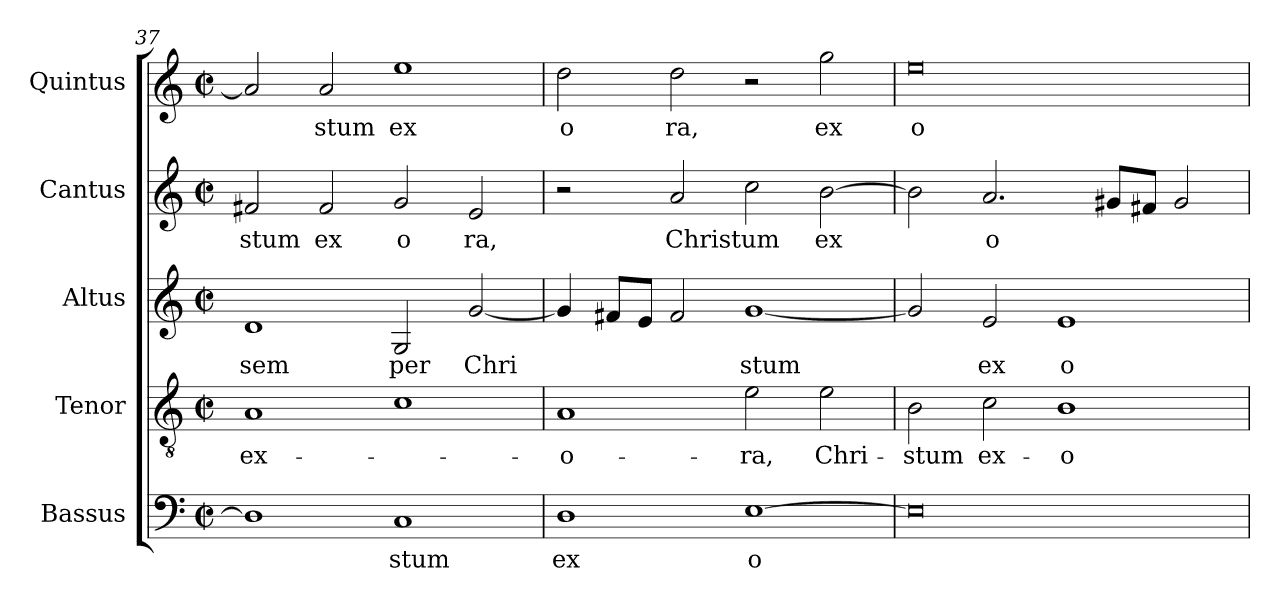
**kern	**text	**kern	**text	**kern	**text	**kern	**text	**kern	**text
*part5	*part5	*part4	*part4	*part3	*part3	*part2	*part2	*part1	*part1
*staff5	*staff5	*staff4	*staff4	*staff3	*staff3	*staff2	*staff2	*staff1	*staff1
*I"Bassus	*	*I"Tenor	*	*I"Altus	*	*I"Cantus	*	*I"Quintus	*
*clefF4	*	*clefGv2	*	*clefG2	*	*clefG2	*	*clefG2	*
*M2/2	*	*M2/2	*	*M2/2	*	*M2/2	*	*M2/2	*
*met(c|)	*	*met(c|)	*	*met(c|)	*	*met(c|)	*	*met(c|)	*
=37	=37	=37	=37	=37	=37	=37	=37	=37	=37
!	!	!	!LO:LY:b:cj	!	!LO:LY:b:cj	!	!LO:LY:b:cj	!	!
1D]	.	1A	ex-	1d	sem	2f#X/	stum	2a/]	.
!	!	!	!	!	!	!	!LO:LY:b:cj	!	!LO:LY:b:cj
.	.	.	.	.	.	2f#/	ex	2a/	stum
!	!LO:LY:b:cj	!	!	!	!LO:LY:b:cj	!	!LO:LY:b:cj	!	!LO:LY:b:cj
1C	stum	1c	.	2G/	per	2g/	o	1ee	ex
!	!	!	!	!	!LO:LY:b	!	!LO:LY:b:cj	!	!
.	.	.	.	[<2g/	Chri	2e/	ra,	.	.
=38	=38	=38	=38	=38	=38	=38	=38	=38	=38
!	!LO:LY:b:cj	!	!LO:LY:b:cj	!	!	!	!	!	!LO:LY:b:cj
1D	ex	1A	-o-	4g/]	.	2r	.	2dd\	o
.	.	.	.	8f#/L	.	.	.	.	.
.	.	.	.	8e/J	.	.	.	.	.
!	!	!	!	!	!	!	!LO:LY:b	!	!LO:LY:b:cj
.	.	.	.	2f#/	.	2a/	Christum	2dd\	ra,
!	!LO:LY:b:rj	!	!LO:LY:b:cj	!	!LO:LY:b	!	!	!	!
[>1E	o	2e\	-ra,	[<1g	stum	2cc\	.	2r	.
!	!	!	!LO:LY:b:cj	!	!	!	!LO:LY:b:cj	!	!LO:LY:b:cj
.	.	2e\	Chri-	.	.	[>2b\	ex	2gg\	ex
=39	=39	=39	=39	=39	=39	=39	=39	=39	=39
!	!	!	!LO:LY:b:cj	!	!	!	!	!	!LO:LY:b:cj
0E]	.	2B\	-stum	2g/]	.	2b\]	.	0ee	o
!	!	!	!LO:LY:b:cj	!	!LO:LY:b:cj	!	!LO:LY:b:cj	!	!
.	.	2c\	ex-	2e/	ex	2.a/	o	.	.
!	!	!	!LO:LY:b:cj	!	!LO:LY:b:cj	!	!	!	!
.	.	1B	-o-	1e	o	.	.	.	.
.	.	.	.	.	.	8g#/L	.	.	.
.	.	.	.	.	.	8f#/J	.	.	.
.	.	.	.	.	.	2g#/	.	.	.
=	=	=	=	=	=	=	=	=	=
*-	*-	*-	*-	*-	*-	*-	*-	*-	*-
